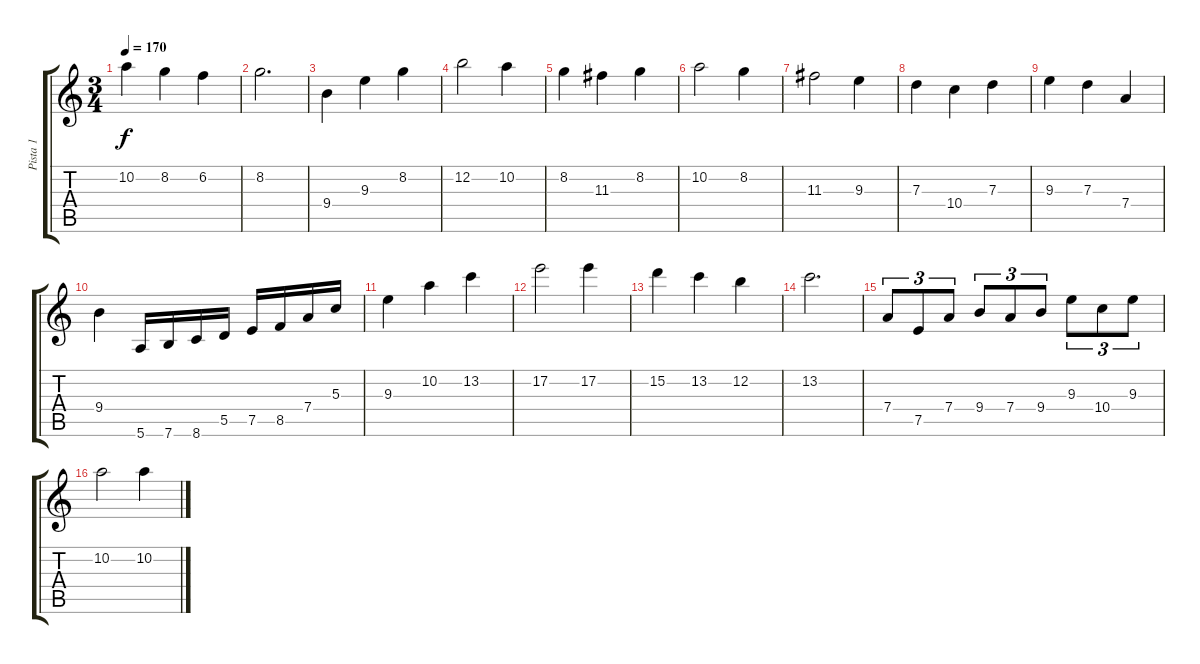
\track ("Pista 1" "Pista 1") {instrument distortionguitar}
\staff {score tabs}
\tuning (E4 B3 G3 D3 A2 E2) {hide}
\ts (3 4)
\tempo 170
\clef g2
\ks c
10.2.4{dy f} 8.2.4 6.2.4 |
8.2.2{d} |
9.4.4 9.3.4 8.2.4 |
12.2.2 10.2.4 |
8.2.4 11.3.4 8.2.4 |
10.2.2 8.2.4 |
11.3.2 9.3.4 |
7.3.4 10.4.4 7.3.4 |
9.3.4 7.3.4 7.4.4 |
9.4.4 5.6.16 7.6.16 8.6.16 5.5.16 7.5.16 8.5.16 7.4.16 5.3.16 |
9.3.4 10.2.4 13.2.4 |
17.2.2 17.2.4 |
15.2.4 13.2.4 12.2.4 |
13.2.2{d} |
7.4.8{tu (3 2)} 7.5.8{tu (3 2)} 7.4.8{tu (3 2)} 9.4.8{tu (3 2)} 7.4.8{tu (3 2)} 9.4.8{tu (3 2)} 9.3.8{tu (3 2)} 10.4.8{tu (3 2)} 9.3.8{tu (3 2)} |
10.2.2 10.2.4
